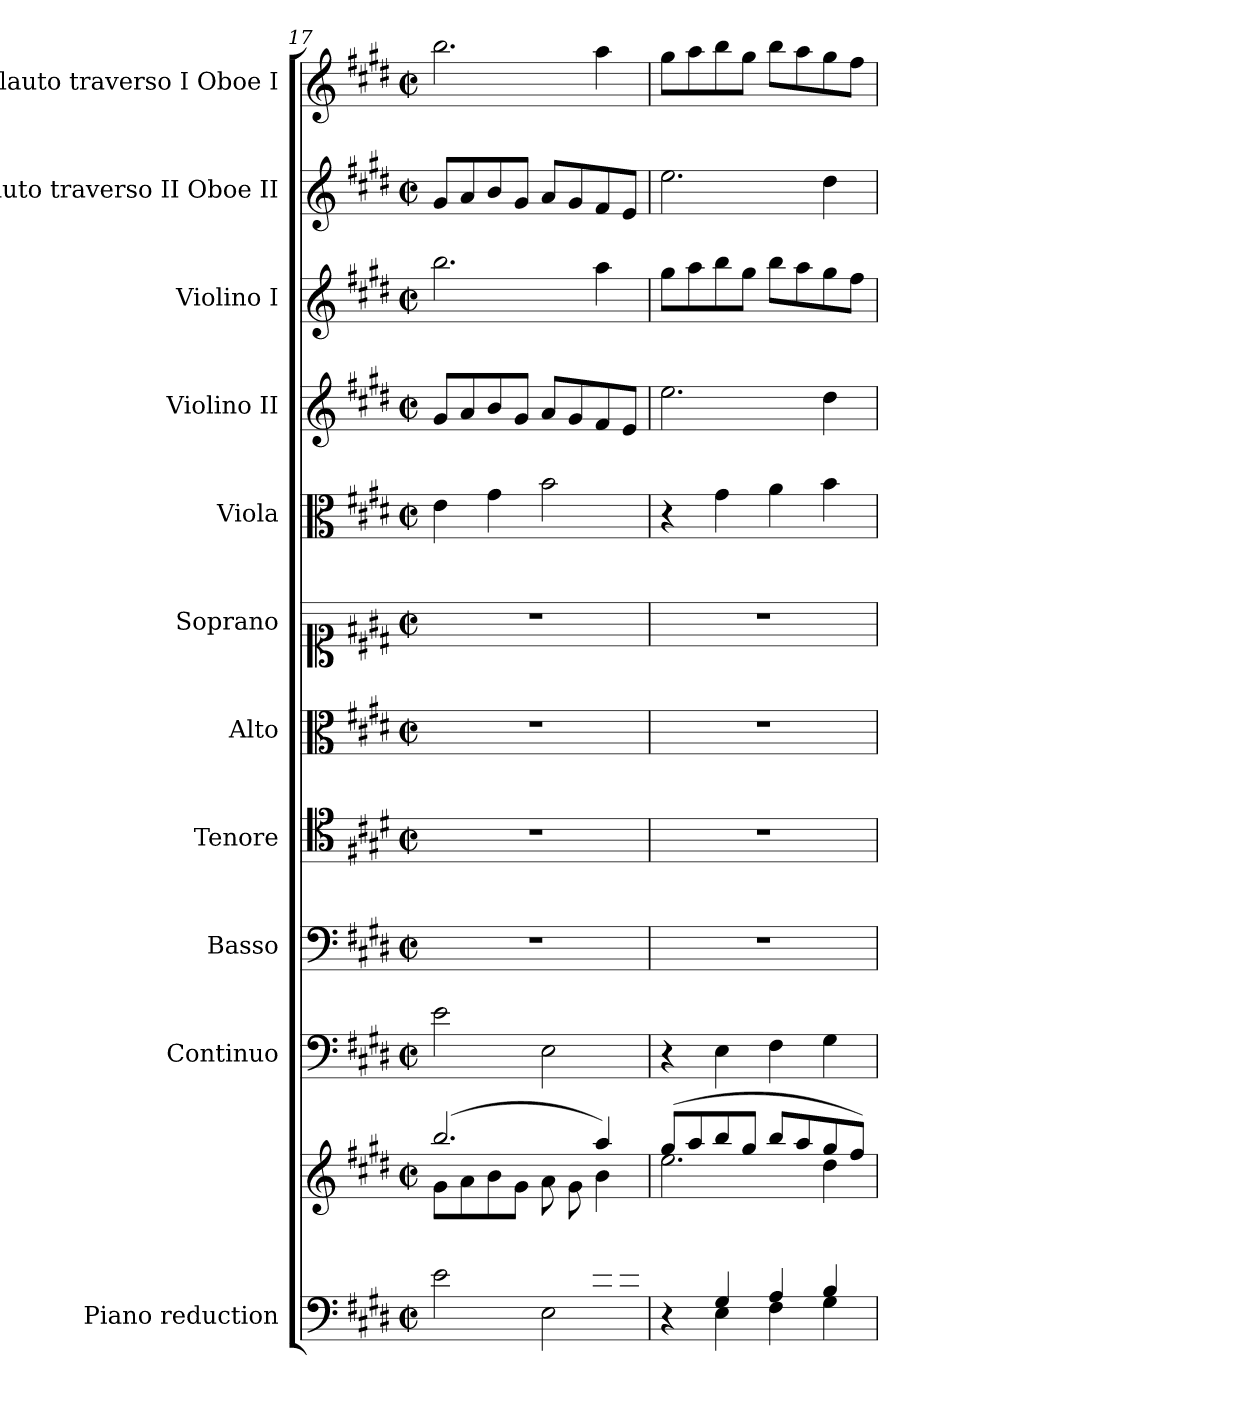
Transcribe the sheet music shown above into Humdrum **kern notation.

**kern	**kern	**kern	**kern	**kern	**kern	**kern	**kern	**kern	**kern	**kern	**kern
*part11	*part11	*part10	*part9	*part8	*part7	*part6	*part5	*part4	*part3	*part2	*part1
*staff12	*staff11	*staff10	*staff9	*staff8	*staff7	*staff6	*staff5	*staff4	*staff3	*staff2	*staff1
*I"Piano reduction	*	*I"Continuo	*I"Basso	*I"Tenore	*I"Alto	*I"Soprano	*I"Viola	*I"Violino II	*I"Violino I	*I"Flauto traverso II Oboe II	*I"Flauto traverso I Oboe I
*I'Pno	*	*	*	*	*	*	*	*	*	*I'Ob	*I'Ob
*clefF4	*clefG2	*clefF4	*clefF4	*clefC4	*clefC3	*clefC1	*clefC3	*clefG2	*clefG2	*clefG2	*clefG2
*k[f#c#g#d#]	*k[f#c#g#d#]	*k[f#c#g#d#]	*k[f#c#g#d#]	*k[f#c#g#d#]	*k[f#c#g#d#]	*k[f#c#g#d#]	*k[f#c#g#d#]	*k[f#c#g#d#]	*k[f#c#g#d#]	*k[f#c#g#d#]	*k[f#c#g#d#]
*M2/2	*M2/2	*M2/2	*M2/2	*M2/2	*M2/2	*M2/2	*M2/2	*M2/2	*M2/2	*M2/2	*M2/2
*met(c|)	*met(c|)	*met(c|)	*met(c|)	*met(c|)	*met(c|)	*met(c|)	*met(c|)	*met(c|)	*met(c|)	*met(c|)	*met(c|)
=17	=17	=17	=17	=17	=17	=17	=17	=17	=17	=17	=17
*^	*^	*	*	*	*	*	*	*	*	*	*
*	*	*	*^	*	*	*	*	*	*	*	*	*	*
2.ryy	2e\	(>2.bb/	8g#\L	2ryy	2e\	1r	1r	1r	1r	4e\	8g#/L	2.bb\	8g#/L	2.bb\
.	.	.	8a\	.	.	.	.	.	.	.	8a/	.	8a/	.
.	.	.	8b\	.	.	.	.	.	.	4g#\	8b/	.	8b/	.
.	.	.	8g#\J	.	.	.	.	.	.	.	8g#/J	.	8g#/J	.
.	2E\	.	8a\L	4ryy	2E\	.	.	.	.	2b\	8a/L	.	8a/L	.
.	.	.	8g#\	.	.	.	.	.	.	.	8g#/	.	8g#/	.
8f#/	.	4aa/)	4ryy	4b\	.	.	.	.	.	.	8f#/	4aa\	8f#/	4aa\
8e/J	.	.	.	.	.	.	.	.	.	.	8e/J	.	8e/J	.
*	*	*	*v	*v	*	*	*	*	*	*	*	*	*	*
=18	=18	=18	=18	=18	=18	=18	=18	=18	=18	=18	=18	=18	=18
4r	4ryy	(>8gg#/L	2.ee\	4r	1r	1r	1r	1r	4r	2.ee\	8gg#\L	2.ee\	8gg#\L
.	.	8aa/	.	.	.	.	.	.	.	.	8aa\	.	8aa\
4G#/	4E\	8bb/	.	4E\	.	.	.	.	4g#\	.	8bb\	.	8bb\
.	.	8gg#/J	.	.	.	.	.	.	.	.	8gg#\J	.	8gg#\J
4A/	4F#\	8bb/L	.	4F#\	.	.	.	.	4a\	.	8bb\L	.	8bb\L
.	.	8aa/	.	.	.	.	.	.	.	.	8aa\	.	8aa\
4B/	4G#\	8gg#/	4dd#\	4G#\	.	.	.	.	4b\	4dd#\	8gg#\	4dd#\	8gg#\
.	.	8ff#/J)	.	.	.	.	.	.	.	.	8ff#\J	.	8ff#\J
*v	*v	*	*	*	*	*	*	*	*	*	*	*	*
*	*v	*v	*	*	*	*	*	*	*	*	*	*
=	=	=	=	=	=	=	=	=	=	=	=
*-	*-	*-	*-	*-	*-	*-	*-	*-	*-	*-	*-
